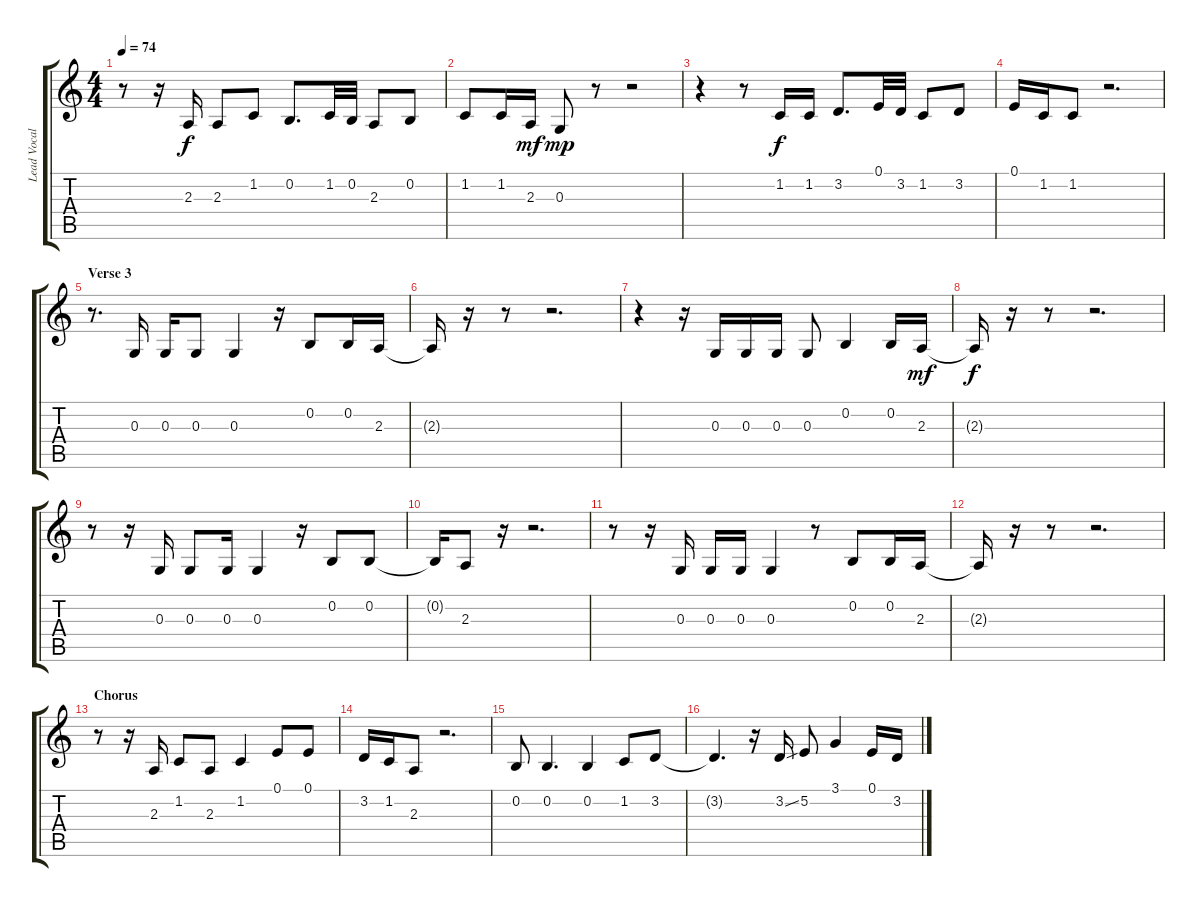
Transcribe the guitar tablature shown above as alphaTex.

\track ("Lead Vocals" "Lead Vocal") {instrument lead6voice}
\staff {score tabs}
\tuning (E4 B3 G3 D3 A2 E2) {hide}
\ts (4 4)
\tempo 74
\clef g2
\ks c
r.8{dy f} r.16 2.3.16 2.3.8 1.2.8 0.2.8{d} 1.2.32 0.2.32 2.3.8 0.2.8 |
1.2.8 1.2.16 2.3.16{dy mf} 0.3.8{dy mp} r.8 r.2 |
r.4 r.8 1.2.16{dy f} 1.2.16 3.2.8{d} 0.1.32 3.2.32 1.2.8 3.2.8 |
0.1.16 1.2.16 1.2.8 r.2{d} |
\section ("" "Verse 3")
r.8{d} 0.3.16 0.3.16 0.3.8 0.3.4 r.16 0.2.8 0.2.16 2.3.16 |
2.3{t}.16 r.16 r.8 r.2{d} |
r.4 r.16 0.3.16 0.3.16 0.3.16 0.3.8 0.2.4 0.2.16 2.3.16{dy mf} |
2.3{t}.16{dy f} r.16 r.8 r.2{d} |
r.8 r.16 0.3.16 0.3.8 0.3.16 0.3.4 r.16 0.2.8 0.2.8 |
0.2{t}.16 2.3.8 r.16 r.2{d} |
r.8 r.16 0.3.16 0.3.16 0.3.16 0.3.4 r.8 0.2.8 0.2.16 2.3.16 |
2.3{t}.16 r.16 r.8 r.2{d} |
\section ("" "Chorus")
r.8 r.16 2.3.16 1.2.8 2.3.8 1.2.4 0.1.8 0.1.8 |
3.2.16 1.2.16 2.3.8 r.2{d} |
0.2.8 0.2.4{d} 0.2.4 1.2.8 3.2.8 |
3.2{t}.4{d} r.16 3.2{ss}.16 5.2.8 3.1.4 0.1.16 3.2.16
